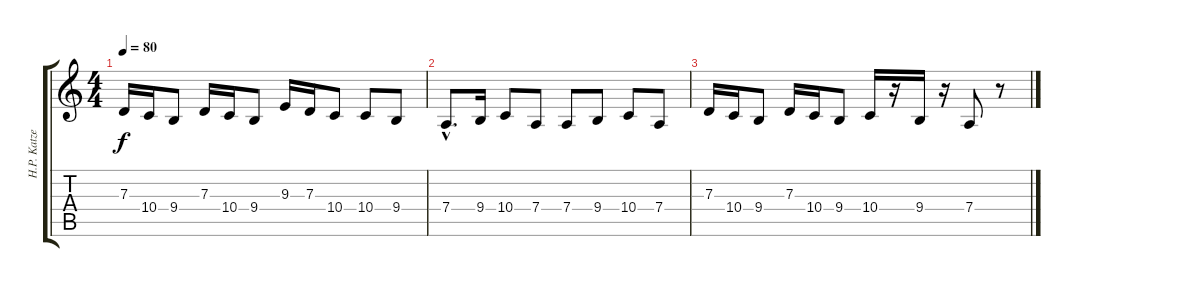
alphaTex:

\track ("H.P. Katzenburg" "H.P. Katze") {instrument ocarina}
\staff {score tabs}
\tuning (E4 B3 G3 D3 A2 E2) {hide}
\ts (4 4)
\tempo 80
\clef g2
\ks c
7.3.16{dy f} 10.4.16 9.4.8 7.3.16 10.4.16 9.4.8 9.3.16 7.3.16 10.4.8 10.4.8 9.4.8 |
7.4{hac}.8{d} 9.4.16 10.4.8 7.4.8 7.4.8 9.4.8 10.4.8 7.4.8 |
7.3.16 10.4.16 9.4.8 7.3.16 10.4.16 9.4.8 10.4.16 r.16 9.4.16 r.16 7.4.8 r.8
